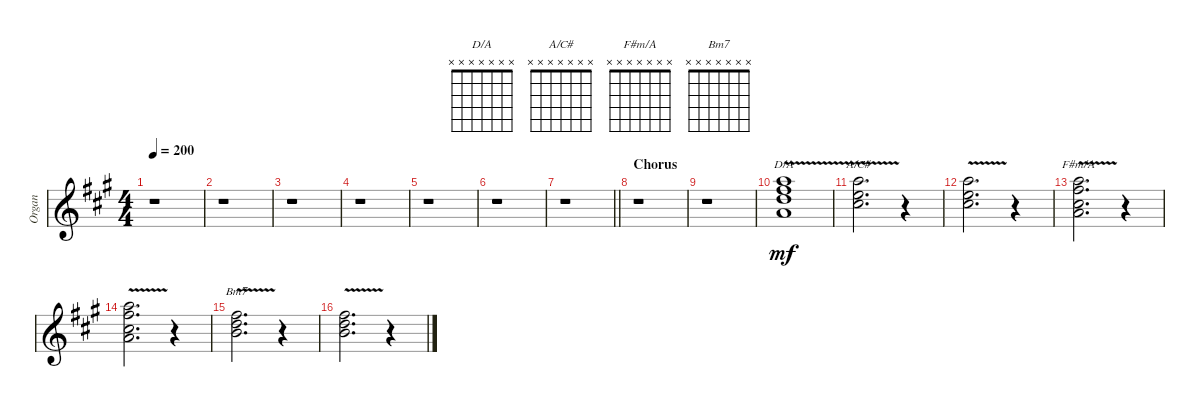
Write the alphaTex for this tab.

\track ("Organ" "Organ") {instrument drawbarorgan}
\staff {score}
\tuning (E4 B3 G3 D3 A2 E2 B1) {hide}
\chord ("D/A" x x x x x x x)
\chord ("A/C#" x x x x x x x)
\chord ("F#m/A" x x x x x x x)
\chord ("Bm7" x x x x x x x)
\ts (4 4)
\tempo 200
\clef g2
\ks a
r.1{dy mf} |
r.1 |
r.1 |
r.1 |
r.1 |
r.1 |
\barLineRight lightlight
r.1 |
\section ("" "Chorus")
r.1 |
r.1 |
(17.1 19.2 14.3 24.4{v}).1{ch "D/A"} |
(9.1{v} 22.2{v} 21.3{v}).2{d ch "A/C#"} r.4 |
(9.1{v} 22.2{v} 21.3{v}).2{d} r.4 |
(17.1{v} 14.2{v} 14.3{v} 28.4).2{d ch "F#m/A"} r.4 |
(17.1{v} 14.2{v} 14.3{v} 28.4).2{d} r.4 |
(14.1{v} 12.2{v} 19.3{v}).2{d ch "Bm7"} r.4 |
(14.1{v} 12.2{v} 19.3{v}).2{d} r.4
